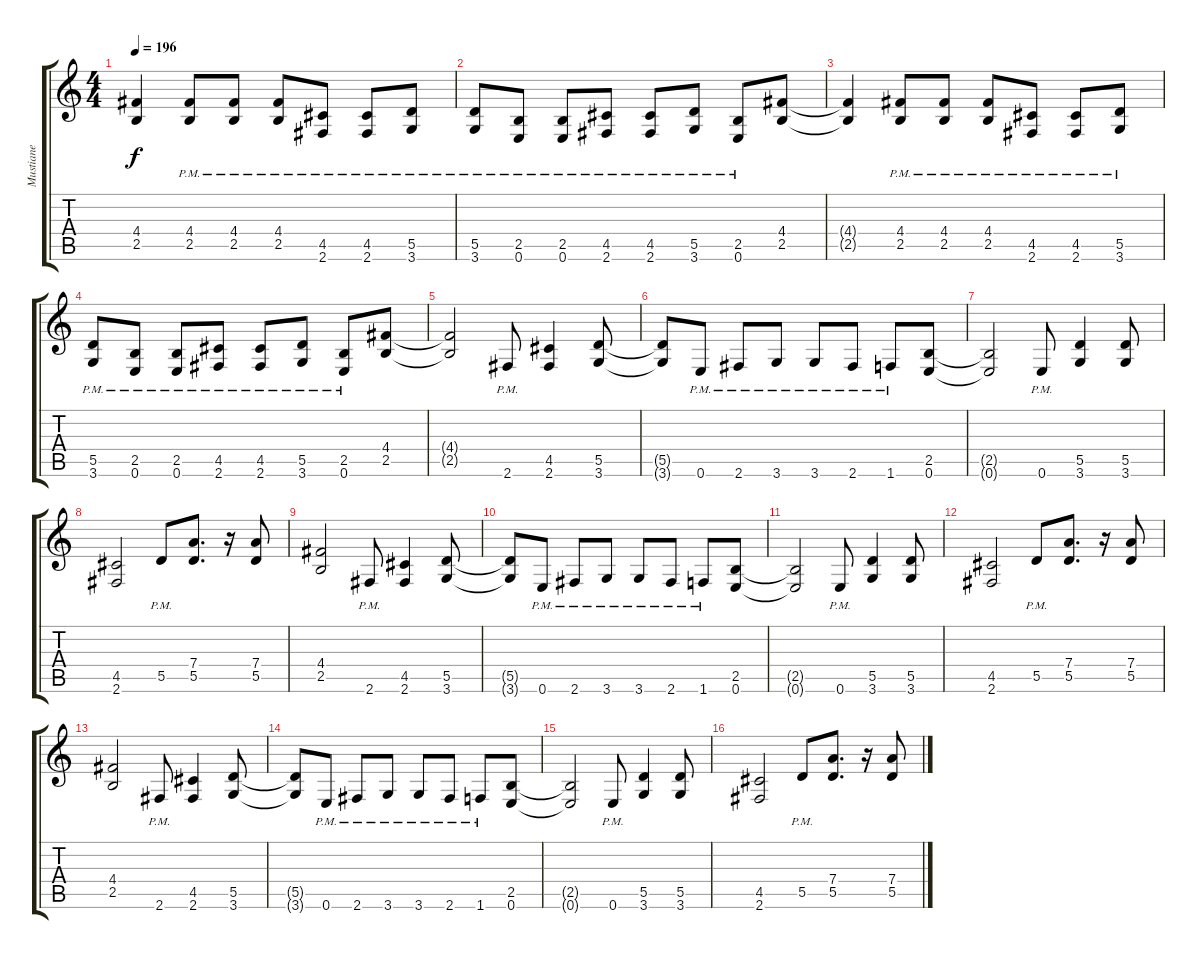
\track ("Mustiane" "Mustiane") {instrument distortionguitar}
\staff {score tabs}
\tuning (E4 B3 G3 D3 A2 E2) {hide}
\ts (4 4)
\tempo 196
\clef g2
\ks c
(4.4 2.5).4{dy f} (4.4{pm} 2.5{pm}).8 (4.4{pm} 2.5{pm}).8 (4.4{pm} 2.5{pm}).8 (4.5{pm} 2.6{pm}).8 (4.5{pm} 2.6{pm}).8 (5.5{pm} 3.6{pm}).8 |
(5.5{pm} 3.6{pm}).8 (2.5{pm} 0.6{pm}).8 (2.5{pm} 0.6{pm}).8 (4.5{pm} 2.6{pm}).8 (4.5{pm} 2.6{pm}).8 (5.5{pm} 3.6{pm}).8 (2.5{pm} 0.6{pm}).8 (4.4 2.5).8 |
(4.4{t} 2.5{t}).4 (4.4{pm} 2.5{pm}).8 (4.4{pm} 2.5{pm}).8 (4.4{pm} 2.5{pm}).8 (4.5{pm} 2.6{pm}).8 (4.5{pm} 2.6{pm}).8 (5.5{pm} 3.6{pm}).8 |
(5.5{pm} 3.6{pm}).8 (2.5{pm} 0.6{pm}).8 (2.5{pm} 0.6{pm}).8 (4.5{pm} 2.6{pm}).8 (4.5{pm} 2.6{pm}).8 (5.5{pm} 3.6{pm}).8 (2.5{pm} 0.6{pm}).8 (4.4 2.5).8 |
(4.4{t} 2.5{t}).2 2.6{pm}.8 (4.5 2.6).4 (5.5 3.6).8 |
(5.5{t} 3.6{t}).8 0.6{pm}.8 2.6{pm}.8 3.6{pm}.8 3.6{pm}.8 2.6{pm}.8 1.6{pm}.8 (2.5 0.6).8 |
(2.5{t} 0.6{t}).2 0.6{pm}.8 (5.5 3.6).4 (5.5 3.6).8 |
(4.5 2.6).2 5.5{pm}.8 (7.4 5.5).8{d} r.16 (7.4 5.5).8 |
(4.4 2.5).2 2.6{pm}.8 (4.5 2.6).4 (5.5 3.6).8 |
(5.5{t} 3.6{t}).8 0.6{pm}.8 2.6{pm}.8 3.6{pm}.8 3.6{pm}.8 2.6{pm}.8 1.6{pm}.8 (2.5 0.6).8 |
(2.5{t} 0.6{t}).2 0.6{pm}.8 (5.5 3.6).4 (5.5 3.6).8 |
(4.5 2.6).2 5.5{pm}.8 (7.4 5.5).8{d} r.16 (7.4 5.5).8 |
(4.4 2.5).2 2.6{pm}.8 (4.5 2.6).4 (5.5 3.6).8 |
(5.5{t} 3.6{t}).8 0.6{pm}.8 2.6{pm}.8 3.6{pm}.8 3.6{pm}.8 2.6{pm}.8 1.6{pm}.8 (2.5 0.6).8 |
(2.5{t} 0.6{t}).2 0.6{pm}.8 (5.5 3.6).4 (5.5 3.6).8 |
(4.5 2.6).2 5.5{pm}.8 (7.4 5.5).8{d} r.16 (7.4 5.5).8
